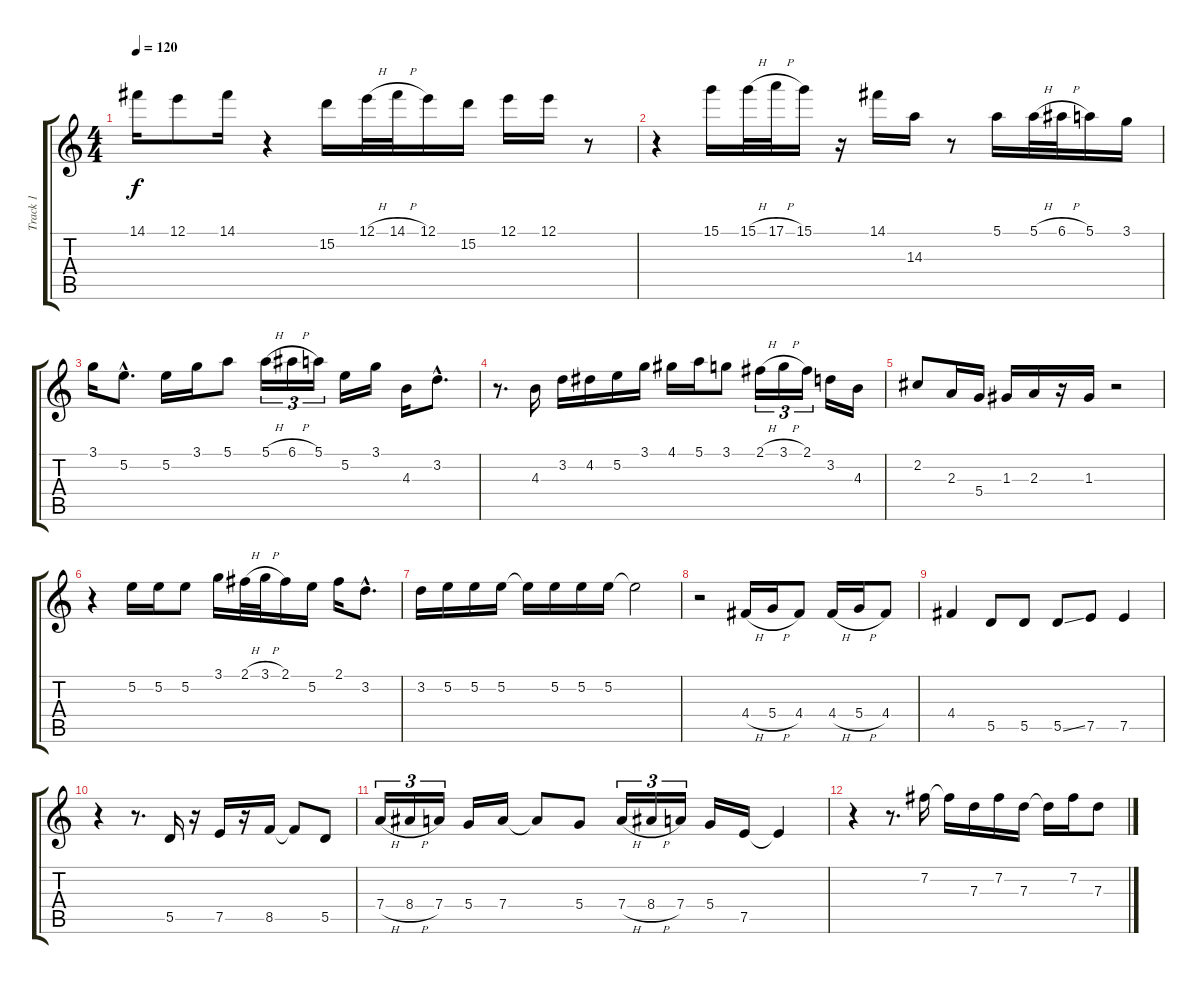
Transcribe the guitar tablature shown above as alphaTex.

\track ("Track 1" "Track 1") {instrument overdrivenguitar}
\staff {score tabs}
\tuning (E4 B3 G3 D3 A2 E2) {hide}
\ts (4 4)
\tempo 120
\clef g2
\ks c
14.1.16{dy f} 12.1.8 14.1.16 r.4 15.2.16 12.1{h}.32 14.1{h}.32 12.1.16 15.2.16 12.1.16 12.1.16 r.8 |
r.4 15.1.16 15.1{h}.32 17.1{h}.32 15.1.16 r.16 14.1.16 14.3.16 r.8 5.1.16 5.1{h}.32 6.1{h}.32 5.1.16 3.1.16 |
3.1.16 5.2{hac}.8{d} 5.2.16 3.1.16 5.1.8 5.1{h}.16{tu (3 2)} 6.1{h}.16{tu (3 2)} 5.1.16{tu (3 2)} 5.2.16 3.1.16 4.3.16 3.2{hac}.8{d} |
r.8{d} 4.3.16 3.2.16 4.2.16 5.2.16 3.1.16 4.1.16 5.1.16 3.1.8 2.1{h}.16{tu (3 2)} 3.1{h}.16{tu (3 2)} 2.1.16{tu (3 2)} 3.2.16 4.3.16 |
2.2.8 2.3.16 5.4.16 1.3.16 2.3.16 r.16 1.3.16 r.2 |
r.4 5.2.16 5.2.16 5.2.8 3.1.16 2.1{h}.32 3.1{h}.32 2.1.16 5.2.16 2.1.16 3.2{hac}.8{d} |
3.2.16 5.2.16 5.2.16 5.2.16 5.2{t}.16 5.2.16 5.2.16 5.2.16 5.2{t}.2 |
r.2 4.4{h}.16 5.4{h}.16 4.4.8 4.4{h}.16 5.4{h}.16 4.4.8 |
4.4.4 5.5.8 5.5.8 5.5{ss}.8 7.5.8 7.5.4 |
r.4 r.8{d} 5.5.16 r.16 7.5.16 r.16 8.5.16 8.5{t}.8 5.5.8 |
7.4{h}.16{tu (3 2)} 8.4{h}.16{tu (3 2)} 7.4.16{tu (3 2)} 5.4.16 7.4.16 7.4{t}.8 5.4.8 7.4{h}.16{tu (3 2)} 8.4{h}.16{tu (3 2)} 7.4.16{tu (3 2)} 5.4.16 7.5.16 7.5{t}.4 |
r.4 r.8{d} 7.2.16 7.2{t}.16 7.3.16 7.2.16 7.3.16 7.3{t}.16 7.2.16 7.3.8
